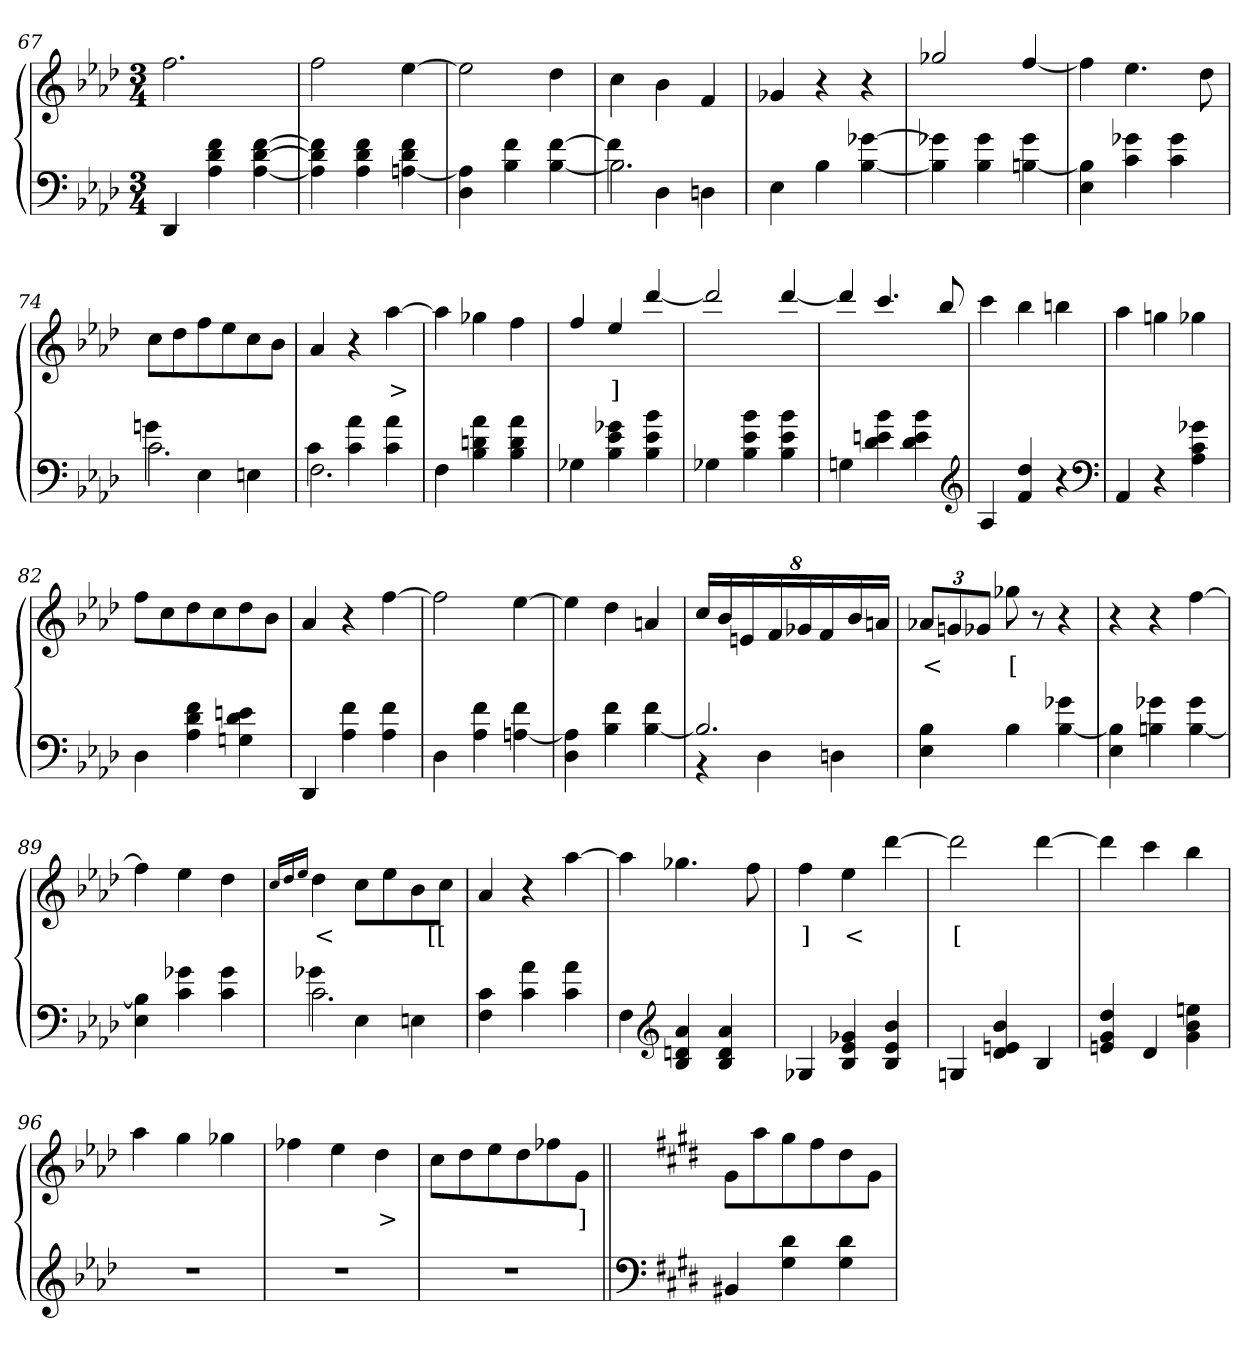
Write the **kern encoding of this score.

**kern	**kern	**text
*part2	*part1	*part1
*staff2	*staff1	*staff1
*clefF4	*clefG2	*
*k[b-e-a-d-]	*k[b-e-a-d-]	*
*M3/4	*M3/4	*
=67	=67	=67
4DD-	2.ff	.
4f 4d- 4A-	.	.
[4f [4d- [4A-	.	.
=68	=68	=68
4f] 4d-] 4A-]	2ff	.
4f 4d- 4A-	.	.
4f 4d- [4An	[4ee-	.
=69	=69	=69
4An] 4D-	2ee-]	.
4f 4B-	.	.
[4f [4B-	4dd-	.
=70	=70	=70
*^	*	*
2.B-\]	4f]	4cc	.
.	4D-	4b-	.
.	4Dn	4f	.
*v	*v	*	*
=71	=71	=71
4E-	4g-X	.
4B-	4r	.
[4g-X [4B-	4r	.
=72	=72	=72
4g-X] 4B-]	2gg-X/	.
4g- 4B-	.	.
4g- [4Bn	[4ff/	.
=73	=73	=73
4Bn] 4E-	4ff]	.
4g-X 4c	4.ee-	.
4g- 4c	.	.
.	8dd-	.
=74	=74	=74
*^	*	*
2.c\	4gn\	8ccL	.
.	.	8dd-	.
.	4E-	8ff	.
.	.	8ee-	.
.	4En	8cc	.
.	.	8b-J	.
=75	=75	=75	=75
2.F\	4c\	4a-	.
.	4a- 4c	4r	.
.	4a- 4c	[4aa-	>
*v	*v	*	*
=76	=76	=76
4F	4aa-]	.
4a- 4dn 4B-	4gg-X	.
4a- 4d 4B-	4ff	.
=77	=77	=77
4G-X	4ff/	.
4g- 4e- 4B-	4ee-/	]
4b- 4e- 4B-\	[4ddd-/	.
=78	=78	=78
4G-X	2ddd-/]	.
4b- 4e- 4B-\	.	.
4b- 4e- 4B-\	[4ddd-/	.
=79	=79	=79
4Gn	4ddd-/]	.
4b- 4en 4d-\	4.ccc/	.
4b- 4e 4d-\	.	.
.	8bb-/	.
*clefG2	*	*
=80	=80	=80
4A-	4ccc	.
4dd- 4f	4bb-	.
4r	4bbn	.
*clefF4	*	*
=81	=81	=81
4AA-	4aa-	.
4r	4ggn	.
4g-X 4c 4A-	4gg-X	.
=82	=82	=82
4D-	8ffL	.
.	8cc	.
4f 4d- 4A-	8dd-	.
.	8cc	.
4en 4d- 4Gn	8dd-	.
.	8b-J	.
=83	=83	=83
4DD-	4a-/	.
4f 4A-	4r	.
4f 4A-	[4ff	.
=84	=84	=84
4D-	2ff]	.
4f 4A-	.	.
4f [4An	[4ee-	.
=85	=85	=85
4An] 4D-	4ee-]	.
4f 4B-	4dd-	.
4f [4B-	4an/	.
=86	=86	=86
*^	*	*
2.B-]	4r	32%3ccL	.
.	.	32%3b-	.
.	.	32%3en	.
.	4D-	.	.
.	.	32%3f	.
.	.	32%3g-X	.
.	.	32%3f	.
.	4Dn	.	.
.	.	32%3b-	.
.	.	32%3anJ	.
*v	*v	*	*
=87	=87	=87
4B- 4E-	12a-XL	<
.	12gn	.
.	12g-XJ	.
4B-	8gg-	[
.	8r	[
4g-X [4B-	4r	.
=88	=88	=88
4B-] 4E-	4r	.
4g-X 4Bn	4r	.
4g- [4B	[4ff	.
=89	=89	=89
4Bn] 4E-	4ff]	.
4g-X 4c	4ee-	.
4g- 4c	4dd-	.
=90	=90	=90
.	16qqcc/L	.
.	16qqdd-/	.
.	16qqee-/J	.
*^	*	*
2.c\	4g-X	4dd-	<
.	4E-	8ccL	.
.	.	8ee-	.
.	4En	8b-	.
.	.	8ccJ	[[
*v	*v	*	*
=91	=91	=91
4c 4F	4a-/	.
4a- 4c	4r	.
4a- 4c	[4aa-	.
=92	=92	=92
4F	4aa-]	.
*clefG2	*	*
4a- 4dn 4B-	4.gg-X	.
4a- 4d 4B-	.	.
.	8ff	.
=93	=93	=93
4G-X	4ff	]
4g- 4e- 4B-	4ee-	<
4b- 4e- 4B-	[4ddd-	.
=94	=94	=94
4Gn	2ddd-]	[
4b- 4en 4d-	.	.
4B-	[4ddd-	.
=95	=95	=95
4dd- 4g 4en	4ddd-]	.
4d-	4ccc	.
4een 4b- 4g	4bb-	.
=96	=96	=96
2.r	4aa-	.
.	4gg	.
.	4gg-X	.
=97	=97	=97
2.r	4ff-X	.
.	4ee-	.
.	4dd-	>
=98	=98	=98
2.r	8ccL	.
.	8dd-	.
.	8ee-	.
.	8dd-	.
.	8ff-X	.
.	8gJ	]
=99||	=99||	=99||
*clefF4	*	*
*k[f#c#g#d#]	*k[f#c#g#d#]	*
4BB#X	8g#L	.
.	8aa	.
4d# 4G#	8gg#	.
.	8ff#	.
4d# 4G#	8dd#	.
.	8g#J	.
=	=	=
*-	*-	*-
